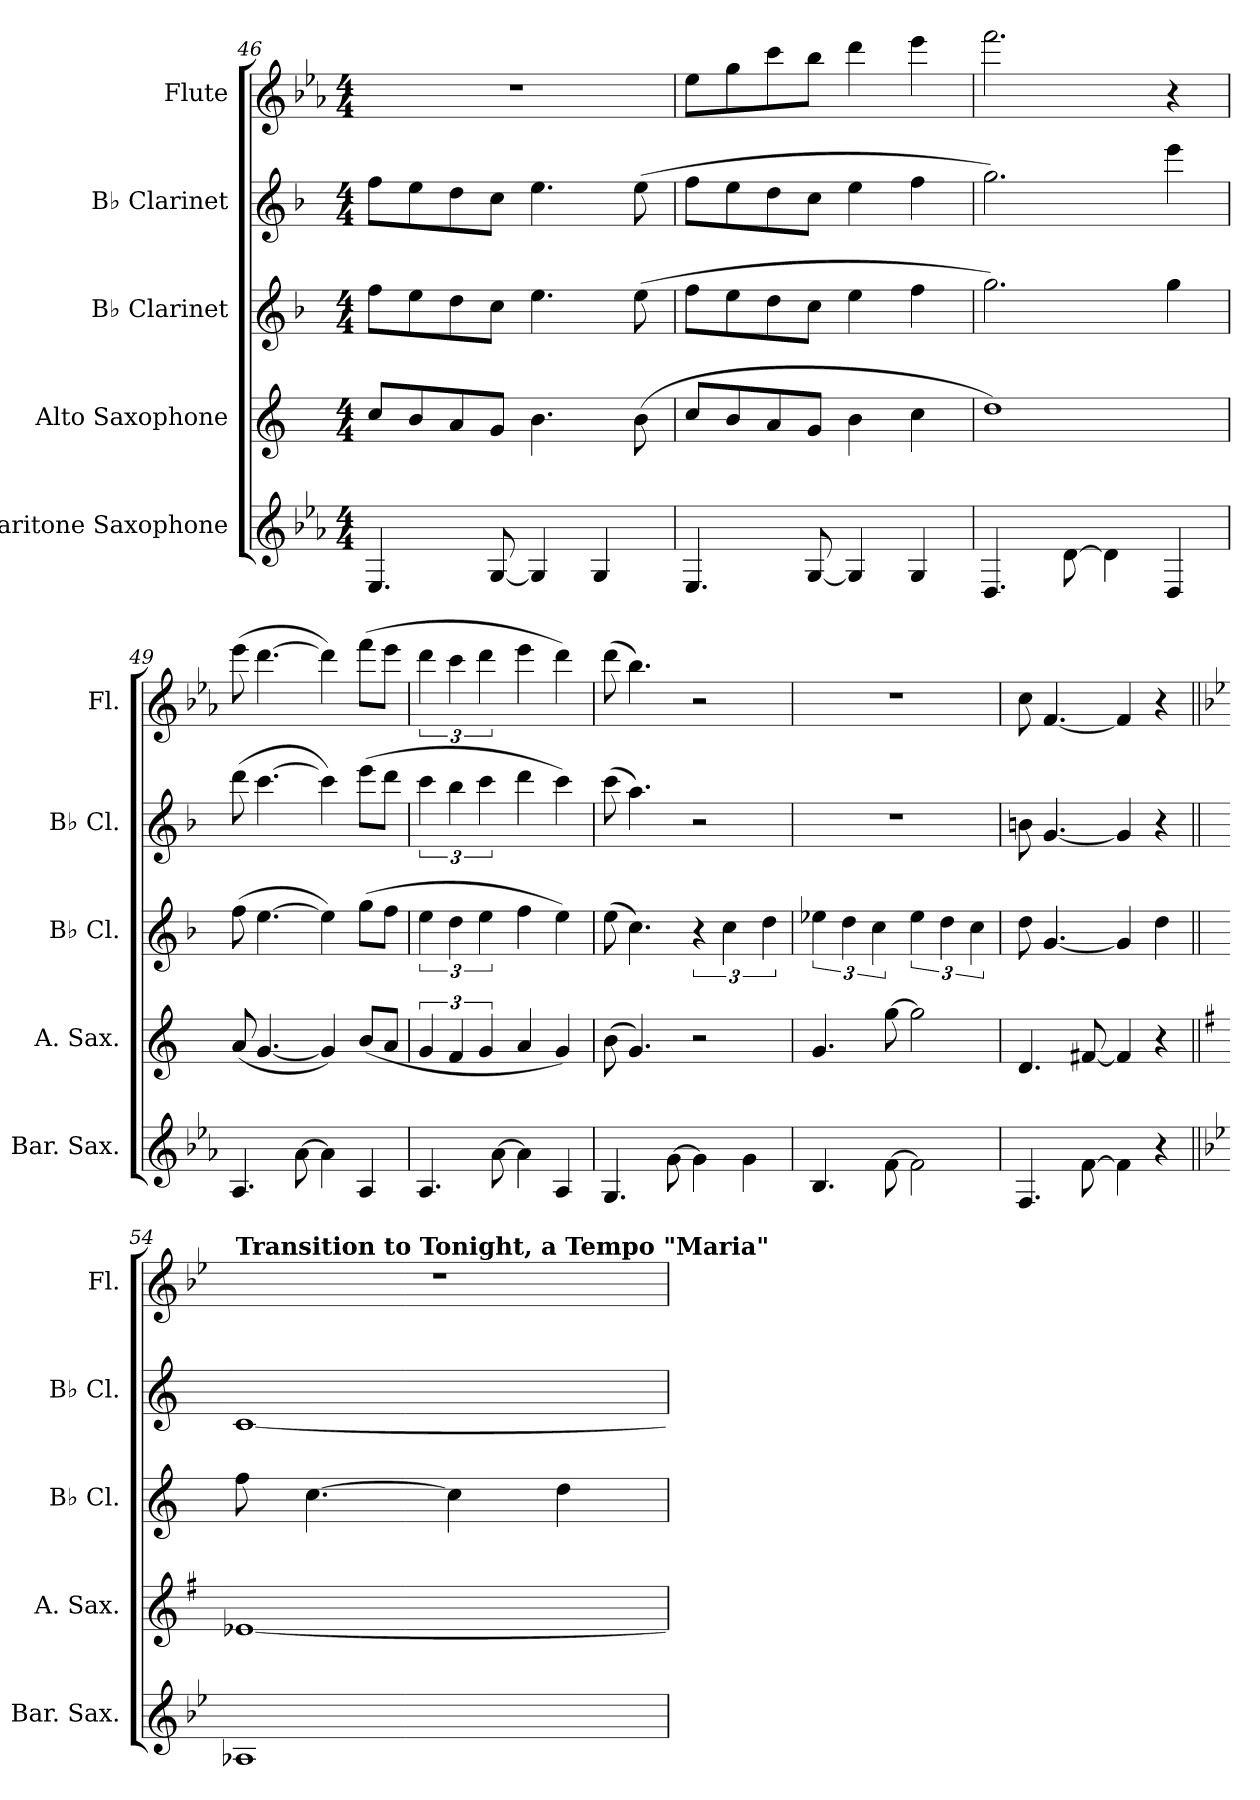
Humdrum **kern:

**kern	**kern	**kern	**kern	**kern
*part5	*part4	*part3	*part2	*part1
*staff5	*staff4	*staff3	*staff2	*staff1
*I"Baritone Saxophone	*I"Alto Saxophone	*I"B♭ Clarinet	*I"B♭ Clarinet	*I"Flute
*I'Bar. Sax.	*I'A. Sax.	*I'B♭ Cl.	*I'B♭ Cl.	*I'Fl.
*clefG2	*clefG2	*clefG2	*clefG2	*clefG2
*ITrd12c21	*ITrd5c9	*ITrd1c2	*ITrd1c2	*
*k[b-e-a-]	*k[b-e-a-]	*k[b-e-a-]	*k[b-e-a-]	*k[b-e-a-]
*M4/4	*M4/4	*M4/4	*M4/4	*M4/4
=46	=46	=46	=46	=46
4.EE-/	8e-/L	8ee-\L	8ee-\L	1r
.	8d/	8dd\	8dd\	.
.	8c/	8cc\	8cc\	.
[8GG/	8B-/J	8b-\J	8b-\J	.
4GG/]	4.d\	4.dd\	4.dd\	.
4GG/	.	.	.	.
.	(>8d\	(>8dd\	(>8dd\	.
=47	=47	=47	=47	=47
4.EE-/	8e-/L	8ee-\L	8ee-\L	8ee-\L
.	8d/	8dd\	8dd\	8gg\
.	8c/	8cc\	8cc\	8ccc\
[8GG/	8B-/J	8b-\J	8b-\J	8bb-\J
4GG/]	4d\	4dd\	4dd\	4ddd\
4GG/	4e-\	4ee-\	4ee-\	4eee-\
=48	=48	=48	=48	=48
4.DD/	1f)	2.ff\)	2.ff\)	2.fff\
[8D\	.	.	.	.
4D\]	.	.	.	.
4DD/	.	4ff\	4ddd\	4r
!!LO:PB:g=z
=49	=49	=49	=49	=49
4.AA-/	(<8c/	(>8ee-\	(>8ccc\	(>8eee-\
.	[4.B-/	[4.dd\	[4.bb-\	[4.ddd\
[8A-\	.	.	.	.
4A-\]	4B-/])	4dd\])	4bb-\])	4ddd\])
4AA-/	(<8d/L	(>8ff\L	(>8ddd\L	(>8fff\L
.	8c/J	8ee-\J	8ccc\J	8eee-\J
=50	=50	=50	=50	=50
4.AA-/	6B-/	6dd\	6bb-\	6ddd\
.	6A-/	6cc\	6aa-\	6ccc\
.	6B-/	6dd\	6bb-\	6ddd\
[8A-\	.	.	.	.
4A-\]	4c/	4ee-\	4ccc\	4eee-\
4AA-/	4B-/)	4dd\)	4bb-\)	4ddd\)
=51	=51	=51	=51	=51
4.GG/	(>8d\	(>8dd\	(>8bb-\	(>8ddd\
.	4.B-/)	4.b-\)	4.gg\)	4.bb-\)
[8G\	.	.	.	.
4G\]	2r	6r	2r	2r
.	.	6b-\	.	.
4G\	.	.	.	.
.	.	6cc\	.	.
=52	=52	=52	=52	=52
4.BB-/	4.B-/	6dd-X\	1r	1r
.	.	6cc\	.	.
.	.	6b-\	.	.
[8F\	[8b-\	.	.	.
2F\]	2b-\]	6dd-\	.	.
.	.	6cc\	.	.
.	.	6b-\	.	.
!!LO:LB:g=z
=53	=53	=53	=53	=53
4.FF/	4.F/	8cc\	8an\	8cc\
.	.	[4.f/	[4.f/	[4.f/
[8F\	[8An/	.	.	.
4F\]	4A/]	4f/]	4f/]	4f/]
4r	4r	4cc\	4r	4r
=54||	=54||	=54||	=54||	=54||
*k[b-e-]	*k[b-e-]	*k[b-e-]	*k[b-e-]	*k[b-e-]
!	!	!	!	!LO:TX:a:B:t=Transition to Tonight, a Tempo "Maria"
1AA-X	[1G-X	8ee-\	[1B-	1r
.	.	[4.b-\	.	.
.	.	4b-\]	.	.
.	.	4cc\	.	.
=	=	=	=	=
*-	*-	*-	*-	*-
